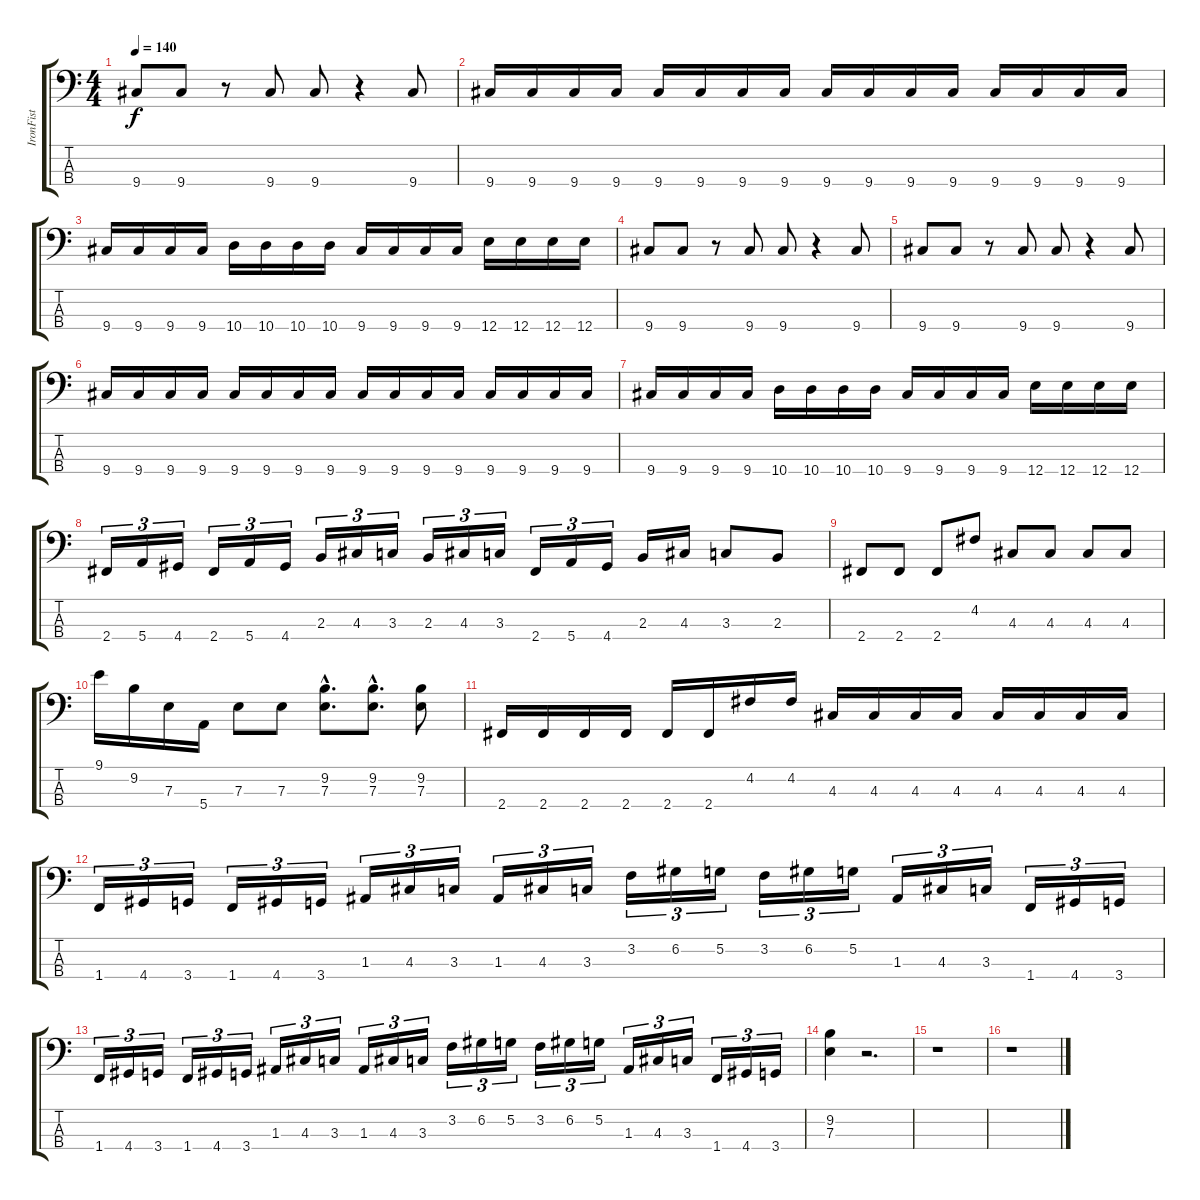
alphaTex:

\track ("IronFist" "IronFist") {instrument electricbassfinger}
\staff {score tabs}
\tuning (G2 D2 A1 E1) {hide}
\ts (4 4)
\tempo 140
\clef f4
\ks c
9.4.8{dy f} 9.4.8 r.8 9.4.8 9.4.8 r.4 9.4.8 |
9.4.16 9.4.16 9.4.16 9.4.16 9.4.16 9.4.16 9.4.16 9.4.16 9.4.16 9.4.16 9.4.16 9.4.16 9.4.16 9.4.16 9.4.16 9.4.16 |
9.4.16 9.4.16 9.4.16 9.4.16 10.4.16 10.4.16 10.4.16 10.4.16 9.4.16 9.4.16 9.4.16 9.4.16 12.4.16 12.4.16 12.4.16 12.4.16 |
9.4.8 9.4.8 r.8 9.4.8 9.4.8 r.4 9.4.8 |
9.4.8 9.4.8 r.8 9.4.8 9.4.8 r.4 9.4.8 |
9.4.16 9.4.16 9.4.16 9.4.16 9.4.16 9.4.16 9.4.16 9.4.16 9.4.16 9.4.16 9.4.16 9.4.16 9.4.16 9.4.16 9.4.16 9.4.16 |
9.4.16 9.4.16 9.4.16 9.4.16 10.4.16 10.4.16 10.4.16 10.4.16 9.4.16 9.4.16 9.4.16 9.4.16 12.4.16 12.4.16 12.4.16 12.4.16 |
2.4.16{tu (3 2)} 5.4.16{tu (3 2)} 4.4.16{tu (3 2)} 2.4.16{tu (3 2)} 5.4.16{tu (3 2)} 4.4.16{tu (3 2)} 2.3.16{tu (3 2)} 4.3.16{tu (3 2)} 3.3.16{tu (3 2)} 2.3.16{tu (3 2)} 4.3.16{tu (3 2)} 3.3.16{tu (3 2)} 2.4.16{tu (3 2)} 5.4.16{tu (3 2)} 4.4.16{tu (3 2)} 2.3.16 4.3.16 3.3.8 2.3.8 |
2.4.8 2.4.8 2.4.8 4.2.8 4.3.8 4.3.8 4.3.8 4.3.8 |
9.1.16 9.2.16 7.3.16 5.4.16 7.3.8 7.3.8 (9.2{hac} 7.3{hac}).8{d} (9.2{hac} 7.3{hac}).8{d} (9.2 7.3).8 |
2.4.16 2.4.16 2.4.16 2.4.16 2.4.16 2.4.16 4.2.16 4.2.16 4.3.16 4.3.16 4.3.16 4.3.16 4.3.16 4.3.16 4.3.16 4.3.16 |
1.4.16{tu (3 2)} 4.4.16{tu (3 2)} 3.4.16{tu (3 2)} 1.4.16{tu (3 2)} 4.4.16{tu (3 2)} 3.4.16{tu (3 2)} 1.3.16{tu (3 2)} 4.3.16{tu (3 2)} 3.3.16{tu (3 2)} 1.3.16{tu (3 2)} 4.3.16{tu (3 2)} 3.3.16{tu (3 2)} 3.2.16{tu (3 2)} 6.2.16{tu (3 2)} 5.2.16{tu (3 2)} 3.2.16{tu (3 2)} 6.2.16{tu (3 2)} 5.2.16{tu (3 2)} 1.3.16{tu (3 2)} 4.3.16{tu (3 2)} 3.3.16{tu (3 2)} 1.4.16{tu (3 2)} 4.4.16{tu (3 2)} 3.4.16{tu (3 2)} |
1.4.16{tu (3 2)} 4.4.16{tu (3 2)} 3.4.16{tu (3 2)} 1.4.16{tu (3 2)} 4.4.16{tu (3 2)} 3.4.16{tu (3 2)} 1.3.16{tu (3 2)} 4.3.16{tu (3 2)} 3.3.16{tu (3 2)} 1.3.16{tu (3 2)} 4.3.16{tu (3 2)} 3.3.16{tu (3 2)} 3.2.16{tu (3 2)} 6.2.16{tu (3 2)} 5.2.16{tu (3 2)} 3.2.16{tu (3 2)} 6.2.16{tu (3 2)} 5.2.16{tu (3 2)} 1.3.16{tu (3 2)} 4.3.16{tu (3 2)} 3.3.16{tu (3 2)} 1.4.16{tu (3 2)} 4.4.16{tu (3 2)} 3.4.16{tu (3 2)} |
(9.2 7.3).4 r.2{d} |
r.1 |
r.1
